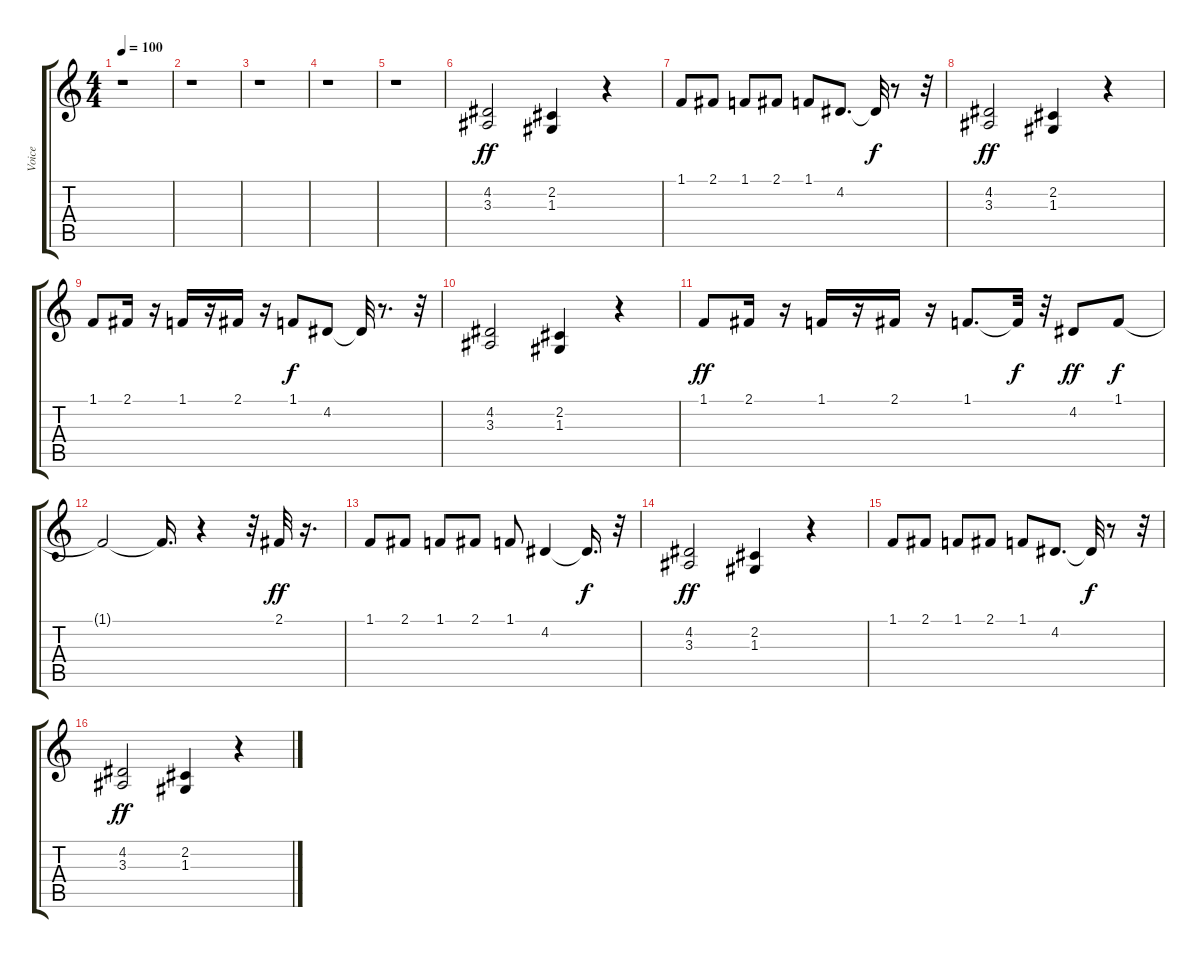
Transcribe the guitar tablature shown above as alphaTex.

\track ("Voice" "Voice") {instrument lead1square}
\staff {score tabs}
\tuning (E4 B3 G3 D3 A2 E2) {hide}
\ts (4 4)
\tempo 100
\clef g2
\ks c
r.1{dy f} |
r.1 |
r.1 |
r.1 |
r.1 |
(4.2 3.3).2{dy ff} (2.2 1.3).4 r.4 |
1.1.8 2.1.8 1.1.8 2.1.8 1.1.8 4.2.8{d} 4.2{t}.32{dy f} r.8 r.32 |
(4.2 3.3).2{dy ff} (2.2 1.3).4 r.4 |
1.1.8 2.1.16 r.16 1.1.16 r.16 2.1.16 r.16 1.1.8{dy f} 4.2.8 4.2{t}.32 r.8{d} r.32 |
(4.2 3.3).2 (2.2 1.3).4 r.4 |
1.1.8{dy ff} 2.1.16 r.16 1.1.16 r.16 2.1.16 r.16 1.1.8{d} 1.1{t}.32{dy f} r.32 4.2.8{dy ff} 1.1.8{dy f} |
1.1{t}.2 1.1{t}.16{d} r.4 r.32 2.1.32{dy ff} r.16{d} |
1.1.8 2.1.8 1.1.8 2.1.8 1.1.8 4.2.4 4.2{t}.16{d dy f} r.32 |
(4.2 3.3).2{dy ff} (2.2 1.3).4 r.4 |
1.1.8 2.1.8 1.1.8 2.1.8 1.1.8 4.2.8{d} 4.2{t}.32{dy f} r.8 r.32 |
(4.2 3.3).2{dy ff} (2.2 1.3).4 r.4
